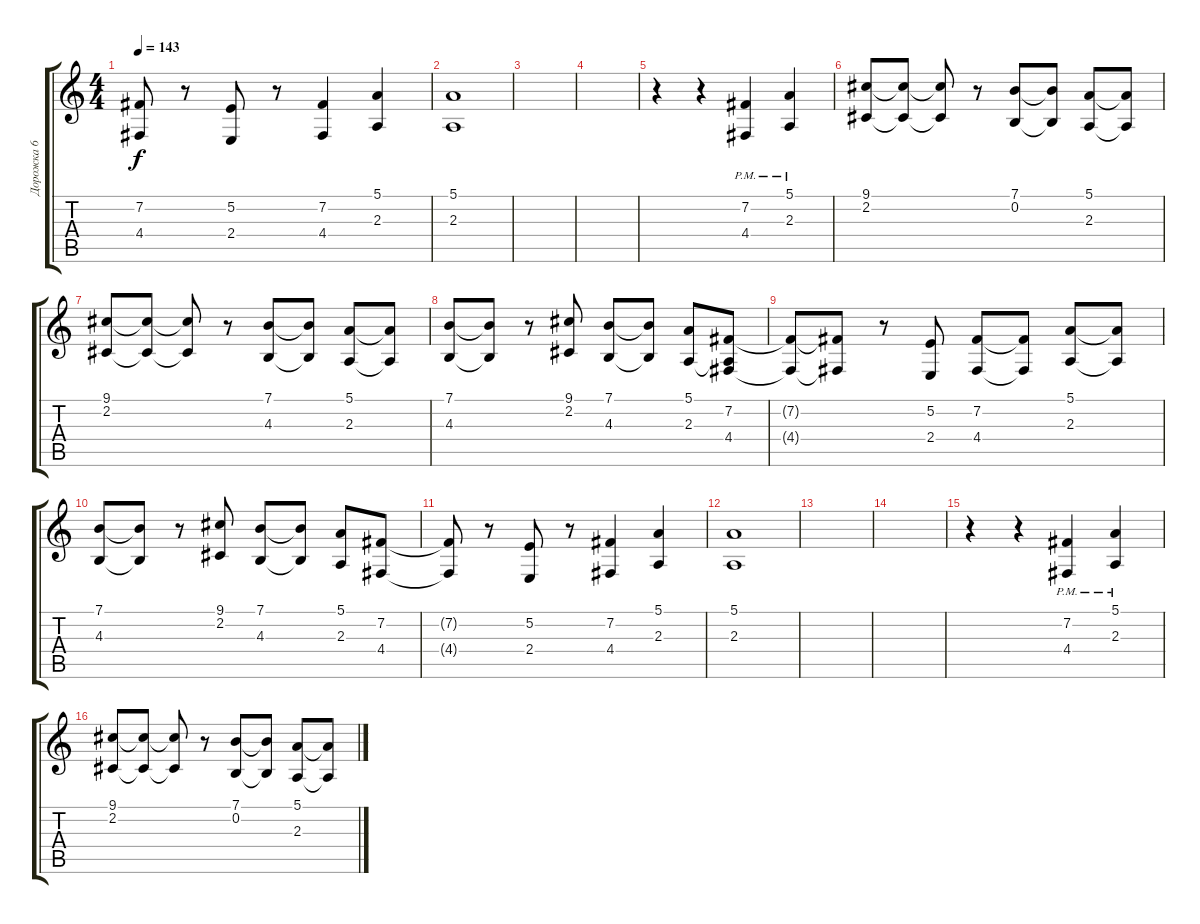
\track ("Дорожка 6" "Дорожка 6") {instrument trumpet}
\staff {score tabs}
\tuning (E4 B3 G3 D3 A2 E2) {hide}
\ts (4 4)
\tempo 143
\clef g2
\ks c
(7.2{t} 4.4{t}).8{dy f} r.8 (5.2 2.4).8 r.8 (7.2 4.4).4 (5.1 2.3).4 |
(5.1 2.3).1 |
|
|
r.4 r.4 (7.2 4.4{pm}).4 (5.1 2.3{pm}).4 |
(9.1 2.2).8 (9.1{t} 2.2{t}).8 (9.1{t} 2.2{t}).8 r.8 (7.1 0.2).8 (7.1{t} 0.2{t}).8 (5.1 2.3).8 (5.1{t} 2.3{t}).8 |
(9.1 2.2).8 (9.1{t} 2.2{t}).8 (9.1{t} 2.2{t}).8 r.8 (7.1 4.3).8 (7.1{t} 4.3{t}).8 (5.1 2.3).8 (5.1{t} 2.3{t}).8 |
(7.1 4.3).8 (7.1{t} 4.3{t}).8 r.8 (9.1 2.2).8 (7.1 4.3).8 (7.1{t} 4.3{t}).8 (5.1 2.3).8 (7.2 2.3{t} 4.4).8 |
(7.2{t} 4.4{t}).8 (7.2{t} 4.4{t}).8 r.8 (5.2 2.4).8 (7.2 4.4).8 (7.2{t} 4.4{t}).8 (5.1 2.3).8 (5.1{t} 2.3{t}).8 |
(7.1 4.3).8 (7.1{t} 4.3{t}).8 r.8 (9.1 2.2).8 (7.1 4.3).8 (7.1{t} 4.3{t}).8 (5.1 2.3).8 (7.2 4.4).8 |
(7.2{t} 4.4{t}).8 r.8 (5.2 2.4).8 r.8 (7.2 4.4).4 (5.1 2.3).4 |
(5.1 2.3).1 |
|
|
r.4 r.4 (7.2 4.4{pm}).4 (5.1 2.3{pm}).4 |
(9.1 2.2).8 (9.1{t} 2.2{t}).8 (9.1{t} 2.2{t}).8 r.8 (7.1 0.2).8 (7.1{t} 0.2{t}).8 (5.1 2.3).8 (5.1{t} 2.3{t}).8
